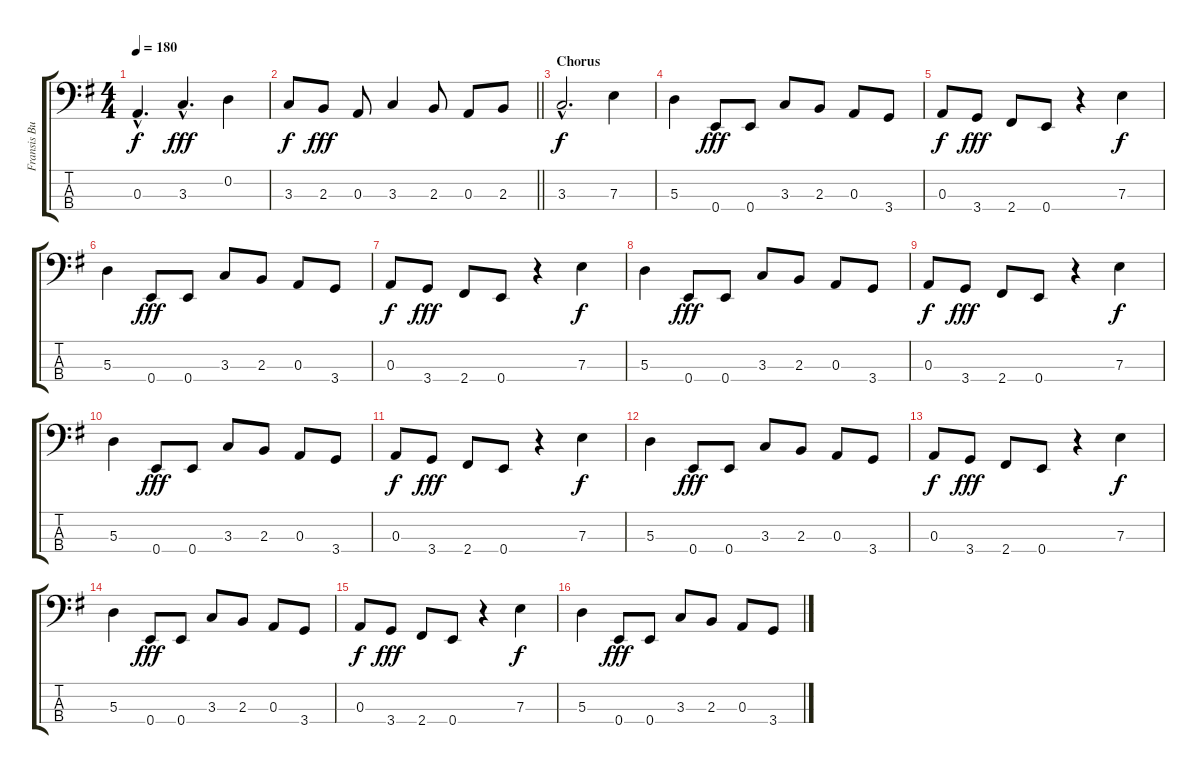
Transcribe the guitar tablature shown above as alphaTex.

\track ("Fransis Bucholz" "Fransis Bu") {instrument electricbasspick}
\staff {score tabs}
\tuning (G2 D2 A1 E1) {hide}
\ts (4 4)
\tempo 180
\clef f4
\ks eminor
0.3{hac}.4{d dy f} 3.3{hac}.4{d dy fff} 0.2.4 |
\barLineRight lightlight
3.3.8{dy f} 2.3.8{dy fff} 0.3.8 3.3.4 2.3.8 0.3.8 2.3.8 |
\section ("" "Chorus")
3.3{hac}.2{d dy f} 7.3.4 |
5.3.4 0.4.8{dy fff} 0.4.8 3.3.8 2.3.8 0.3.8 3.4.8 |
0.3.8{dy f} 3.4.8{dy fff} 2.4.8 0.4.8 r.4 7.3.4{dy f} |
5.3.4 0.4.8{dy fff} 0.4.8 3.3.8 2.3.8 0.3.8 3.4.8 |
0.3.8{dy f} 3.4.8{dy fff} 2.4.8 0.4.8 r.4 7.3.4{dy f} |
5.3.4 0.4.8{dy fff} 0.4.8 3.3.8 2.3.8 0.3.8 3.4.8 |
0.3.8{dy f} 3.4.8{dy fff} 2.4.8 0.4.8 r.4 7.3.4{dy f} |
5.3.4 0.4.8{dy fff} 0.4.8 3.3.8 2.3.8 0.3.8 3.4.8 |
0.3.8{dy f} 3.4.8{dy fff} 2.4.8 0.4.8 r.4 7.3.4{dy f} |
5.3.4 0.4.8{dy fff} 0.4.8 3.3.8 2.3.8 0.3.8 3.4.8 |
0.3.8{dy f} 3.4.8{dy fff} 2.4.8 0.4.8 r.4 7.3.4{dy f} |
5.3.4 0.4.8{dy fff} 0.4.8 3.3.8 2.3.8 0.3.8 3.4.8 |
0.3.8{dy f} 3.4.8{dy fff} 2.4.8 0.4.8 r.4 7.3.4{dy f} |
5.3.4 0.4.8{dy fff} 0.4.8 3.3.8 2.3.8 0.3.8 3.4.8
